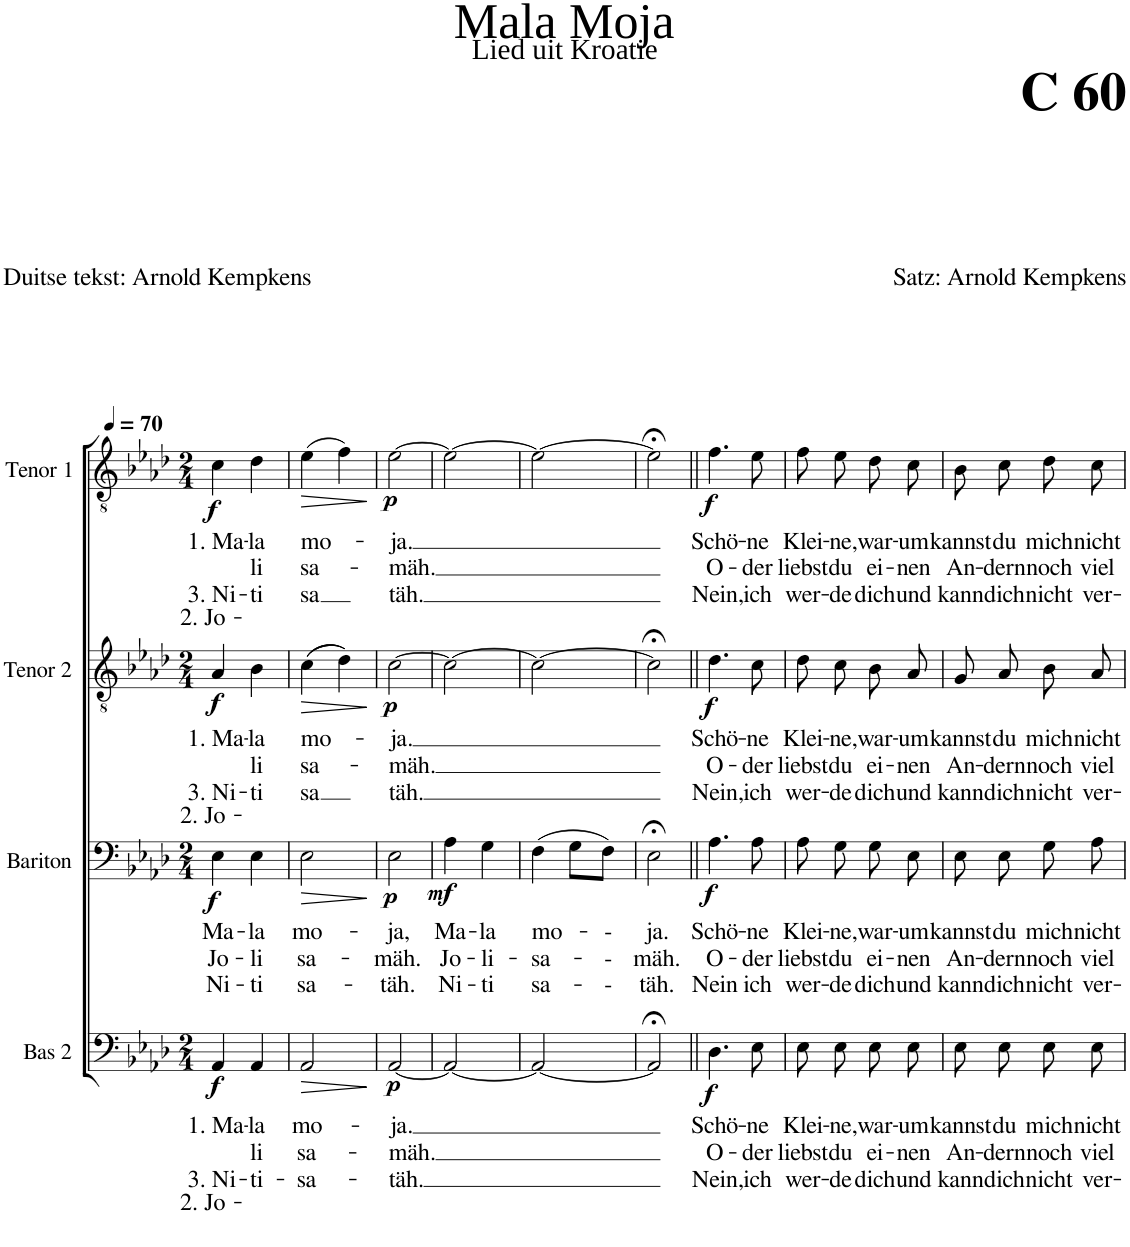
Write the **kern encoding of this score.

**kern	**text	**text	**text	**dynam	**kern	**text	**text	**text	**dynam	**kern	**text	**text	**text	**dynam	**kern	**text	**text	**text	**dynam
*part4	*part4	*part4	*part4	*part4	*part3	*part3	*part3	*part3	*part3	*part2	*part2	*part2	*part2	*part2	*part1	*part1	*part1	*part1	*part1
*staff4	*staff4	*staff4	*staff4	*staff4	*staff3	*staff3	*staff3	*staff3	*staff3	*staff2	*staff2	*staff2	*staff2	*staff2	*staff1	*staff1	*staff1	*staff1	*staff1
*I"Bas 2	*	*	*	*	*I"Bariton	*	*	*	*	*I"Tenor 2	*	*	*	*	*I"Tenor 1	*	*	*	*
*I'B2.	*	*	*	*	*I'Bar.	*	*	*	*	*I'T2.	*	*	*	*	*I'T1.	*	*	*	*
*clefF4	*	*	*	*	*clefF4	*	*	*	*	*clefGv2	*	*	*	*	*clefGv2	*	*	*	*
*k[b-e-a-d-]	*	*	*	*	*k[b-e-a-d-]	*	*	*	*	*k[b-e-a-d-]	*	*	*	*	*k[b-e-a-d-]	*	*	*	*
*M2/4	*	*	*	*	*M2/4	*	*	*	*	*M2/4	*	*	*	*	*M2/4	*	*	*	*
*MM70	*	*	*	*	*MM70	*	*	*	*	*MM70	*	*	*	*	*MM70	*	*	*	*
=1	=1	=1	=1	=1	=1	=1	=1	=1	=1	=1	=1	=1	=1	=1	=1	=1	=1	=1	=1
!	!LO:LY:b	!LO:LY:b	!LO:LY:b	!LO:DY:b	!	!LO:LY:b	!LO:LY:b	!LO:LY:b	!LO:DY:b	!	!LO:LY:b	!LO:LY:b	!LO:LY:b	!LO:DY:b	!	!LO:LY:b	!LO:LY:b	!LO:LY:b	!LO:DY:b
4AA-/	1. Ma-	2. Jo-	3. Ni-	f	4E-\	Ma-	Jo-	Ni-	f	4A-/	1. Ma-	2. Jo-	3. Ni-	f	4c\	1. Ma-	2. Jo-	3. Ni-	f
!	!LO:LY:b	!LO:LY:b	!LO:LY:b	!	!	!LO:LY:b	!LO:LY:b	!LO:LY:b	!	!	!LO:LY:b	!LO:LY:b	!LO:LY:b	!	!	!LO:LY:b	!LO:LY:b	!LO:LY:b	!
4AA-/	la	li	ti-	.	4E-\	la	li	ti	.	4B-\	la	li	ti	.	4d-\	la	li	ti	.
=2	=2	=2	=2	=2	=2	=2	=2	=2	=2	=2	=2	=2	=2	=2	=2	=2	=2	=2	=2
!	!LO:LY:b	!LO:LY:b	!LO:LY:b	!LO:HP:b	!	!LO:LY:b	!LO:LY:b	!LO:LY:b	!LO:HP:b	!	!LO:LY:b	!LO:LY:b	!LO:LY:b	!LO:HP:b	!	!LO:LY:b	!LO:LY:b	!LO:LY:b	!LO:HP:b
2AA-/	mo-	sa-	-sa-	>	2E-\	mo-	sa-	sa-	>	((4c\	mo-	sa-	sa	>	(4e-\	mo-	sa-	sa	>
.	.	.	.	.	.	.	.	.	.	4d-\))	.	.	.	.	4f\)	.	.	.	.
.	.	.	.	]	.	.	.	.	]	.	.	.	.	]	.	.	.	.	]
=3	=3	=3	=3	=3	=3	=3	=3	=3	=3	=3	=3	=3	=3	=3	=3	=3	=3	=3	=3
!	!LO:LY:b	!LO:LY:b	!LO:LY:b	!LO:DY:b	!	!LO:LY:b	!LO:LY:b	!LO:LY:b	!LO:DY:b	!	!LO:LY:b	!LO:LY:b	!LO:LY:b	!LO:DY:b	!	!LO:LY:b	!LO:LY:b	!LO:LY:b	!LO:DY:b
[2AA-/	ja.	mäh.	-täh.	p	2E-\	ja,	mäh.	täh.	p	[2c\	ja.	mäh.	täh.	p	[2e-\	ja.	mäh.	täh.	p
=4	=4	=4	=4	=4	=4	=4	=4	=4	=4	=4	=4	=4	=4	=4	=4	=4	=4	=4	=4
!	!	!	!	!	!	!LO:LY:b	!LO:LY:b	!LO:LY:b	!LO:DY:b	!	!	!	!	!	!	!	!	!	!
2AA-/_	.	.	.	.	4A-\	Ma-	Jo-	Ni-	mf	2c\_	.	.	.	.	2e-\_	.	.	.	.
!	!	!	!	!	!	!LO:LY:b	!LO:LY:b	!LO:LY:b	!	!	!	!	!	!	!	!	!	!	!
.	.	.	.	.	4G\	la	li-	ti	.	.	.	.	.	.	.	.	.	.	.
=5	=5	=5	=5	=5	=5	=5	=5	=5	=5	=5	=5	=5	=5	=5	=5	=5	=5	=5	=5
!	!	!	!	!	!	!LO:LY:b	!LO:LY:b	!LO:LY:b	!	!	!	!	!	!	!	!	!	!	!
2AA-/_	.	.	.	.	(4F\	mo-	sa-	sa-	.	2c\_	.	.	.	.	2e-\_	.	.	.	.
.	.	.	.	.	8G\L	.	.	.	.	.	.	.	.	.	.	.	.	.	.
!	!	!	!	!	!	!LO:LY:b	!LO:LY:b	!LO:LY:b	!	!	!	!	!	!	!	!	!	!	!
.	.	.	.	.	8F\J)	-	-	-	.	.	.	.	.	.	.	.	.	.	.
=6	=6	=6	=6	=6	=6	=6	=6	=6	=6	=6	=6	=6	=6	=6	=6	=6	=6	=6	=6
!	!	!	!	!	!	!LO:LY:b	!LO:LY:b	!LO:LY:b	!	!	!	!	!	!	!	!	!	!	!
2AA-;</]	.	.	.	.	2E-;<\	ja.	mäh.	täh.	.	2c;<\]	.	.	.	.	2e-;<\]	.	.	.	.
=7||	=7||	=7||	=7||	=7||	=7||	=7||	=7||	=7||	=7||	=7||	=7||	=7||	=7||	=7||	=7||	=7||	=7||	=7||	=7||
!	!LO:LY:b	!LO:LY:b	!LO:LY:b	!LO:DY:b	!	!LO:LY:b	!LO:LY:b	!LO:LY:b	!LO:DY:b	!	!LO:LY:b	!LO:LY:b	!LO:LY:b	!LO:DY:b	!	!LO:LY:b	!LO:LY:b	!LO:LY:b	!LO:DY:b
4.D-\	Schö-	O-	Nein,	f	4.A-\	Schö-	O-	Nein	f	4.d-\	Schö-	O-	Nein,	f	4.f\	Schö-	O-	Nein,	f
!	!LO:LY:b	!LO:LY:b	!LO:LY:b	!	!	!LO:LY:b	!LO:LY:b	!LO:LY:b	!	!	!LO:LY:b	!LO:LY:b	!LO:LY:b	!	!	!LO:LY:b	!LO:LY:b	!LO:LY:b	!
8E-\	ne	der	ich	.	8A-\	ne	der	ich	.	8c\	ne	der	ich	.	8e-\	ne	der	ich	.
=8	=8	=8	=8	=8	=8	=8	=8	=8	=8	=8	=8	=8	=8	=8	=8	=8	=8	=8	=8
!	!LO:LY:b	!LO:LY:b	!LO:LY:b	!	!	!LO:LY:b	!LO:LY:b	!LO:LY:b	!	!	!LO:LY:b	!LO:LY:b	!LO:LY:b	!	!	!LO:LY:b	!LO:LY:b	!LO:LY:b	!
8E-\L	Klei-	liebst	wer-	.	8A-\	Klei-	liebst	wer-	.	8d-\L	Klei-	liebst	wer-	.	8f\L	Klei-	liebst	wer-	.
!	!LO:LY:b	!LO:LY:b	!LO:LY:b	!	!	!LO:LY:b	!LO:LY:b	!LO:LY:b	!	!	!LO:LY:b	!LO:LY:b	!LO:LY:b	!	!	!LO:LY:b	!LO:LY:b	!LO:LY:b	!
8E-\J	ne,	du	de	.	8G\	ne,	du	de	.	8c\J	ne,	du	de	.	8e-\J	ne,	du	de	.
!	!LO:LY:b	!LO:LY:b	!LO:LY:b	!	!	!LO:LY:b	!LO:LY:b	!LO:LY:b	!	!	!LO:LY:b	!LO:LY:b	!LO:LY:b	!	!	!LO:LY:b	!LO:LY:b	!LO:LY:b	!
8E-\L	war-	ei-	dich	.	8G\	war-	ei-	dich	.	8B-/L	war-	ei-	dich	.	8d-\L	war-	ei-	dich	.
!	!LO:LY:b	!LO:LY:b	!LO:LY:b	!	!	!LO:LY:b	!LO:LY:b	!LO:LY:b	!	!	!LO:LY:b	!LO:LY:b	!LO:LY:b	!	!	!LO:LY:b	!LO:LY:b	!LO:LY:b	!
8E-\J	um	nen	und	.	8E-\	um	nen	und	.	8A-/J	um	nen	und	.	8c\J	um	nen	und	.
=9	=9	=9	=9	=9	=9	=9	=9	=9	=9	=9	=9	=9	=9	=9	=9	=9	=9	=9	=9
!	!LO:LY:b	!LO:LY:b	!LO:LY:b	!	!	!LO:LY:b	!LO:LY:b	!LO:LY:b	!	!	!LO:LY:b	!LO:LY:b	!LO:LY:b	!	!	!LO:LY:b	!LO:LY:b	!LO:LY:b	!
8E-\L	kannst	An-	kann	.	8E-\	kannst	An-	kann	.	8G/L	kannst	An-	kann	.	8B-\L	kannst	An-	kann	.
!	!LO:LY:b	!LO:LY:b	!LO:LY:b	!	!	!LO:LY:b	!LO:LY:b	!LO:LY:b	!	!	!LO:LY:b	!LO:LY:b	!LO:LY:b	!	!	!LO:LY:b	!LO:LY:b	!LO:LY:b	!
8E-\J	du	dern	dich	.	8E-\	du	dern	dich	.	8A-/J	du	dern	dich	.	8c\J	du	dern	dich	.
!	!LO:LY:b	!LO:LY:b	!LO:LY:b	!	!	!LO:LY:b	!LO:LY:b	!LO:LY:b	!	!	!LO:LY:b	!LO:LY:b	!LO:LY:b	!	!	!LO:LY:b	!LO:LY:b	!LO:LY:b	!
8E-\L	mich	noch	nicht	.	8G\	mich	noch	nicht	.	8B-/L	mich	noch	nicht	.	8d-\L	mich	noch	nicht	.
!	!LO:LY:b	!LO:LY:b	!LO:LY:b	!	!	!LO:LY:b	!LO:LY:b	!LO:LY:b	!	!	!LO:LY:b	!LO:LY:b	!LO:LY:b	!	!	!LO:LY:b	!LO:LY:b	!LO:LY:b	!
8E-\J	nicht	viel	ver-	.	8A-\	nicht	viel	ver-	.	8A-/J	nicht	viel	ver-	.	8c\J	nicht	viel	ver-	.
=	=	=	=	=	=	=	=	=	=	=	=	=	=	=	=	=	=	=	=
*-	*-	*-	*-	*-	*-	*-	*-	*-	*-	*-	*-	*-	*-	*-	*-	*-	*-	*-	*-
